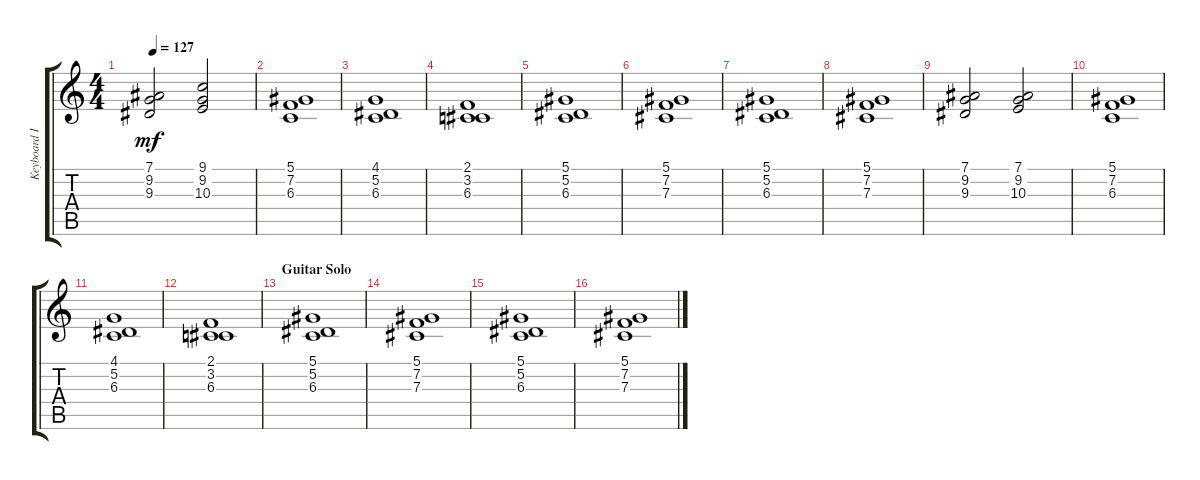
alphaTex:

\track ("Keyboard II" "Keyboard I") {instrument synthstrings1}
\staff {score tabs}
\tuning (Eb4 Bb3 Gb3 Db3 Ab2 Eb2) {hide}
\ts (4 4)
\tempo 127
\clef g2
\ks c
(7.1 9.2 9.3).2{dy mf} (9.1 9.2 10.3).2 |
(5.1 7.2 6.3).1 |
(4.1 5.2 6.3).1 |
(2.1 3.2 6.3).1 |
(5.1 5.2 6.3).1 |
(5.1 7.2 7.3).1 |
(5.1 5.2 6.3).1 |
(5.1 7.2 7.3).1 |
(7.1 9.2 9.3).2 (7.1 9.2 10.3).2 |
(5.1 7.2 6.3).1 |
(4.1 5.2 6.3).1 |
(2.1 3.2 6.3).1 |
\section ("" "Guitar Solo")
(5.1 5.2 6.3).1 |
(5.1 7.2 7.3).1 |
(5.1 5.2 6.3).1 |
(5.1 7.2 7.3).1
